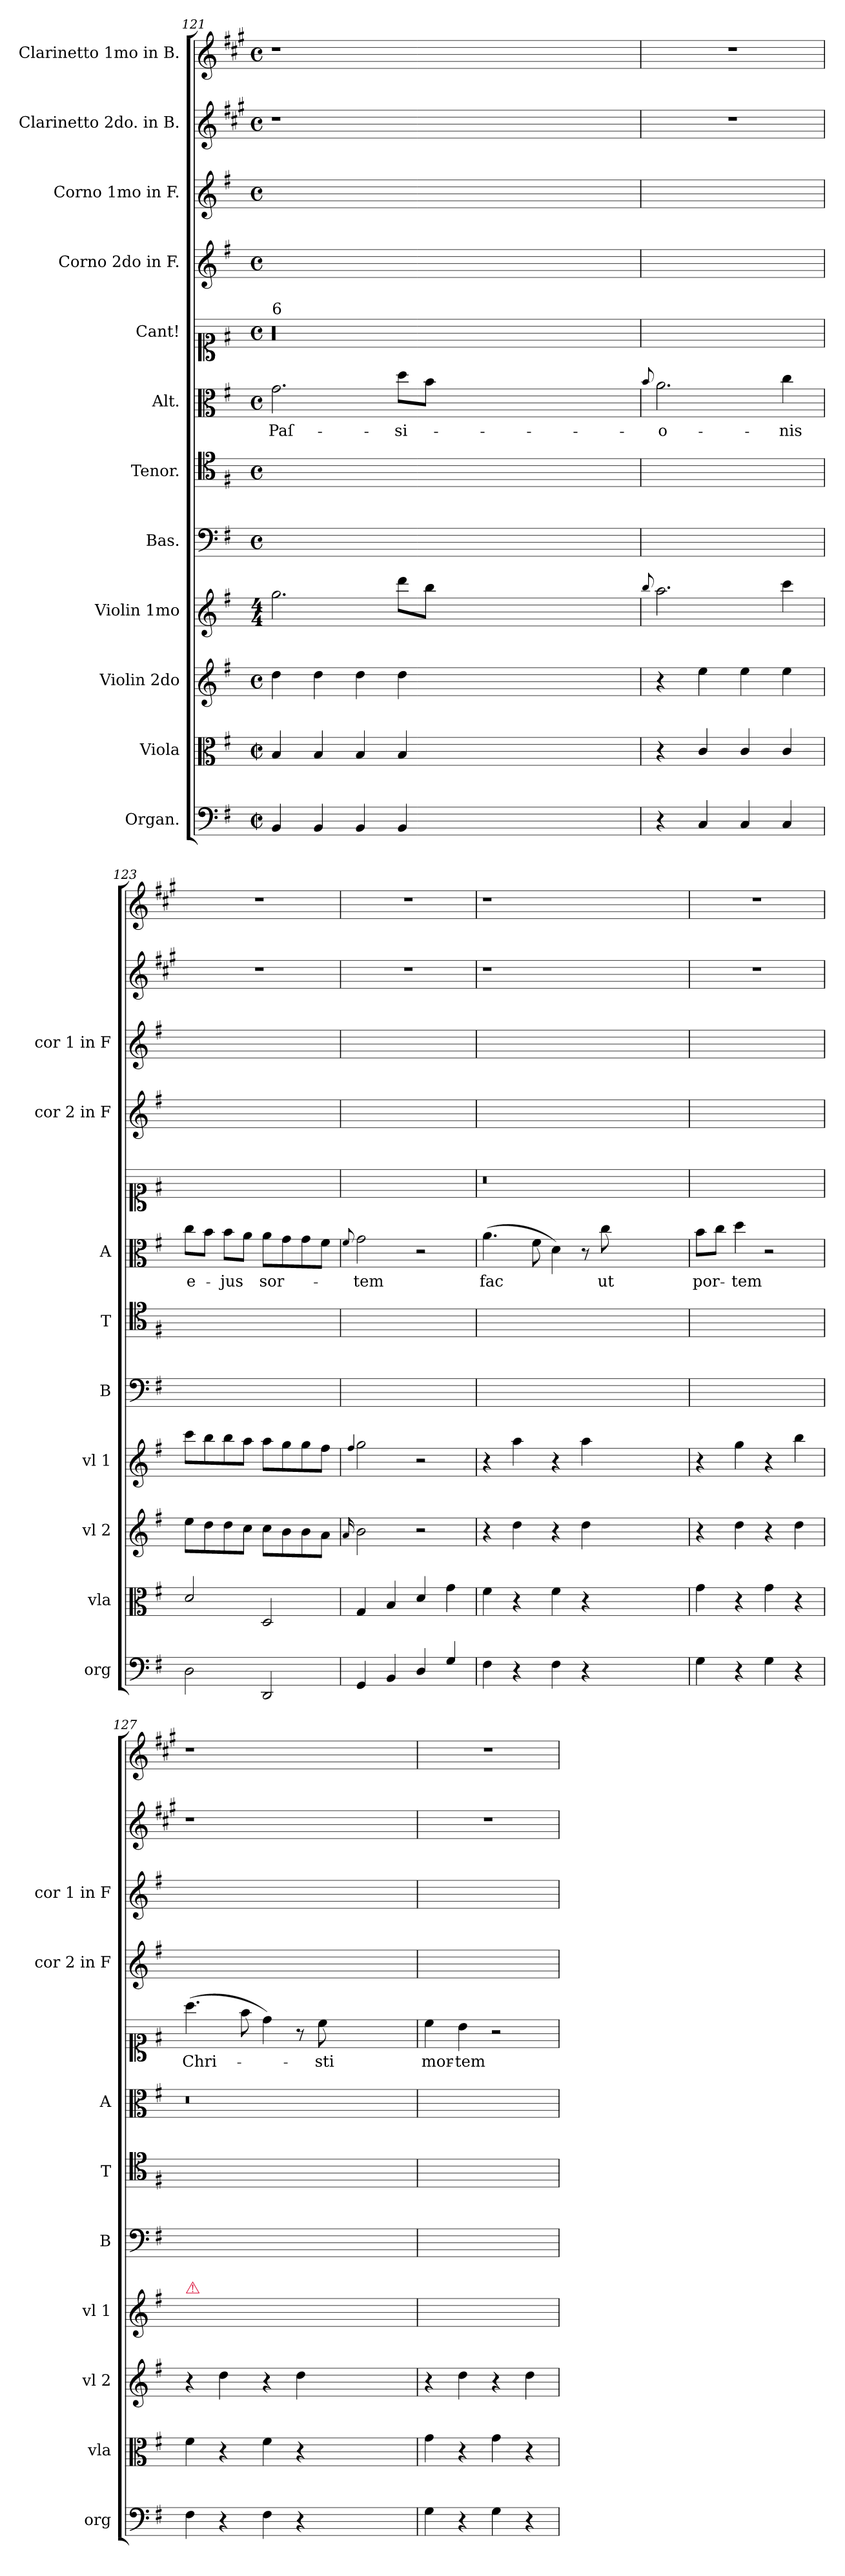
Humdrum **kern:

**kern	**kern	**kern	**kern	**kern	**kern	**kern	**text	**kern	**text	**kern	**kern	**kern	**kern
*part12	*part11	*part10	*part9	*part8	*part7	*part6	*part6	*part5	*part5	*part4	*part3	*part2	*part1
*staff12	*staff11	*staff10	*staff9	*staff8	*staff7	*staff6	*staff6	*staff5	*staff5	*staff4	*staff3	*staff2	*staff1
*I"Organ.	*I"Viola	*I"Violin 2do	*I"Violin 1mo	*I"Bas.	*I"Tenor.	*I"Alt.	*	*I"Cant!	*	*I"Corno 2do in F.	*I"Corno 1mo in F.	*I"Clarinetto 2do. in B.	*I"Clarinetto 1mo in B.
*I'org	*I'vla	*I'vl 2	*I'vl 1	*I'B	*I'T	*I'A	*	*	*	*I'cor 2 in F	*I'cor 1 in F	*	*
*clefF4	*clefC3	*clefG2	*clefG2	*clefF4	*clefC4	*clefC3	*	*clefC1	*	*clefG2	*clefG2	*clefG2	*clefG2
*	*	*	*	*	*	*	*	*	*	*ITrd4c7	*ITrd4c7	*ITrd1c2	*ITrd1c2
*k[f#]	*k[f#]	*k[f#]	*k[f#]	*k[f#]	*k[f#]	*k[f#]	*	*k[f#]	*	*k[]	*k[]	*k[f#]	*k[f#]
*G:	*G:	*G:	*G:	*G:	*G:	*G:	*	*G:	*	*	*	*G:	*G:
*M4/4	*M4/4	*M4/4	*M4/4	*M4/4	*M4/4	*M4/4	*	*M4/4	*	*M4/4	*M4/4	*M4/4	*M4/4
*met(c|)	*met(c|)	*met(c)	*	*met(c)	*met(c)	*met(c)	*	*met(c)	*	*met(c)	*met(c)	*met(c)	*met(c)
=121	=121	=121	=121	=121	=121	=121	=121	=121	=121	=121	=121	=121	=121
!	!	!	!	!	!	!	!	!LO:TX:a:t=6	!	!	!	!	!
4BB/	4B/	4dd\	2.gg\	1ryy	1ryy	2.g\	Paſ-	00r	.	1ryy	1ryy	1r	1r
4BB/	4B/	4dd\	.	.	.	.	.	.	.	.	.	.	.
4BB/	4B/	4dd\	.	.	.	.	.	.	.	.	.	.	.
4BB/	4B/	4dd\	8ddd\L	.	.	8dd\L	-si-	.	.	.	.	.	.
.	.	.	8bb\J	.	.	8b\J	.	.	.	.	.	.	.
0.ryy	0.ryy	0.ryy	0.ryy	0.ryy	0.ryy	0.ryy	.	.	.	0.ryy	0.ryy	0.ryy	0.ryy
=122	=122	=122	=122	=122	=122	=122	=122	=122	=122	=122	=122	=122	=122
.	.	.	8qqbb/	.	.	8qqb/	.	.	.	.	.	.	.
4r	4r	4r	2.aa\	1ryy	1ryy	2.a\	-o-	1ryy	.	1ryy	1ryy	1r	1r
4C/	4c/	4ee\	.	.	.	.	.	.	.	.	.	.	.
4C/	4c/	4ee\	.	.	.	.	.	.	.	.	.	.	.
4C/	4c/	4ee\	4ccc\	.	.	4cc\	-nis	.	.	.	.	.	.
=123	=123	=123	=123	=123	=123	=123	=123	=123	=123	=123	=123	=123	=123
2D\	2d/	8ee\L	8ccc\L	1ryy	1ryy	8cc\L	e-	1ryy	.	1ryy	1ryy	1r	1r
.	.	8dd\	8bb\	.	.	8bJ	.	.	.	.	.	.	.
.	.	8dd\	8bb\	.	.	8bL	-jus	.	.	.	.	.	.
.	.	8cc\J	8aa\J	.	.	8a\J	.	.	.	.	.	.	.
2DD/	2D/	8cc\L	8aa\L	.	.	8a\L	sor-	.	.	.	.	.	.
.	.	8b\	8gg\	.	.	8g\	.	.	.	.	.	.	.
.	.	8b\	8gg\	.	.	8g\	.	.	.	.	.	.	.
.	.	8a\J	8ff#\J	.	.	8f#\J	.	.	.	.	.	.	.
=124	=124	=124	=124	=124	=124	=124	=124	=124	=124	=124	=124	=124	=124
.	.	16qqa/	4qqff#/	.	.	8qqf#/	.	.	.	.	.	.	.
4GG/	4G/	2b\	2gg\	1ryy	1ryy	2g\	-tem	1ryy	.	1ryy	1ryy	1r	1r
4BB/	4B/	.	.	.	.	.	.	.	.	.	.	.	.
4D/	4d/	2r	2r	.	.	2r	.	.	.	.	.	.	.
4G/	4g\	.	.	.	.	.	.	.	.	.	.	.	.
=125	=125	=125	=125	=125	=125	=125	=125	=125	=125	=125	=125	=125	=125
4F#\	4f#\	4r	4r	1ryy	1ryy	(4.a\	fac	0r	.	1ryy	1ryy	1r	1r
4r	4r	4dd\	4aa\	.	.	.	.	.	.	.	.	.	.
.	.	.	.	.	.	8f#	.	.	.	.	.	.	.
4F#\	4f#\	4r	4r	.	.	4d)	.	.	.	.	.	.	.
4r	4r	4dd\	4aa\	.	.	8r	.	.	.	.	.	.	.
.	.	.	.	.	.	8cc\	ut	.	.	.	.	.	.
1ryy	1ryy	1ryy	1ryy	1ryy	1ryy	1ryy	.	.	.	1ryy	1ryy	1ryy	1ryy
=126	=126	=126	=126	=126	=126	=126	=126	=126	=126	=126	=126	=126	=126
4G\	4g\	4r	4r	1ryy	1ryy	8b\L	por-	1ryy	.	1ryy	1ryy	1r	1r
.	.	.	.	.	.	8cc\J	.	.	.	.	.	.	.
4r	4r	4dd\	4gg\	.	.	4dd\	-tem	.	.	.	.	.	.
4G\	4g\	4r	4r	.	.	2r	.	.	.	.	.	.	.
4r	4r	4dd\	4bb\	.	.	.	.	.	.	.	.	.	.
=127	=127	=127	=127	=127	=127	=127	=127	=127	=127	=127	=127	=127	=127
!	!	!	!LO:TX:a:color=crimson:t=⚠	!	!	!	!	!	!	!	!	!	!
4F#\	4f#\	4r	4ryy	1ryy	1ryy	0r	.	(4.aa\	Chri-	1ryy	1ryy	1r	1r
4r	4r	4dd\	4aa\yy	.	.	.	.	.	.	.	.	.	.
.	.	.	.	.	.	.	.	8ff#	.	.	.	.	.
4F#\	4f#\	4r	4ryy	.	.	.	.	4dd)	.	.	.	.	.
4r	4r	4dd\	4aa\yy	.	.	.	.	8r	.	.	.	.	.
.	.	.	.	.	.	.	.	8cc\	-sti	.	.	.	.
1ryy	1ryy	1ryy	1ryy	1ryy	1ryy	.	.	1ryy	.	1ryy	1ryy	1ryy	1ryy
=128	=128	=128	=128	=128	=128	=128	=128	=128	=128	=128	=128	=128	=128
4G\	4g\	4r	4ryy	1ryy	1ryy	1ryy	.	4cc\	mor-	1ryy	1ryy	1r	1r
4r	4r	4dd\	4gg\yy	.	.	.	.	4b\	-tem	.	.	.	.
4G\	4g\	4r	4ryy	.	.	.	.	2r	.	.	.	.	.
4r	4r	4dd\	4bb\yy	.	.	.	.	.	.	.	.	.	.
=	=	=	=	=	=	=	=	=	=	=	=	=	=
*-	*-	*-	*-	*-	*-	*-	*-	*-	*-	*-	*-	*-	*-
